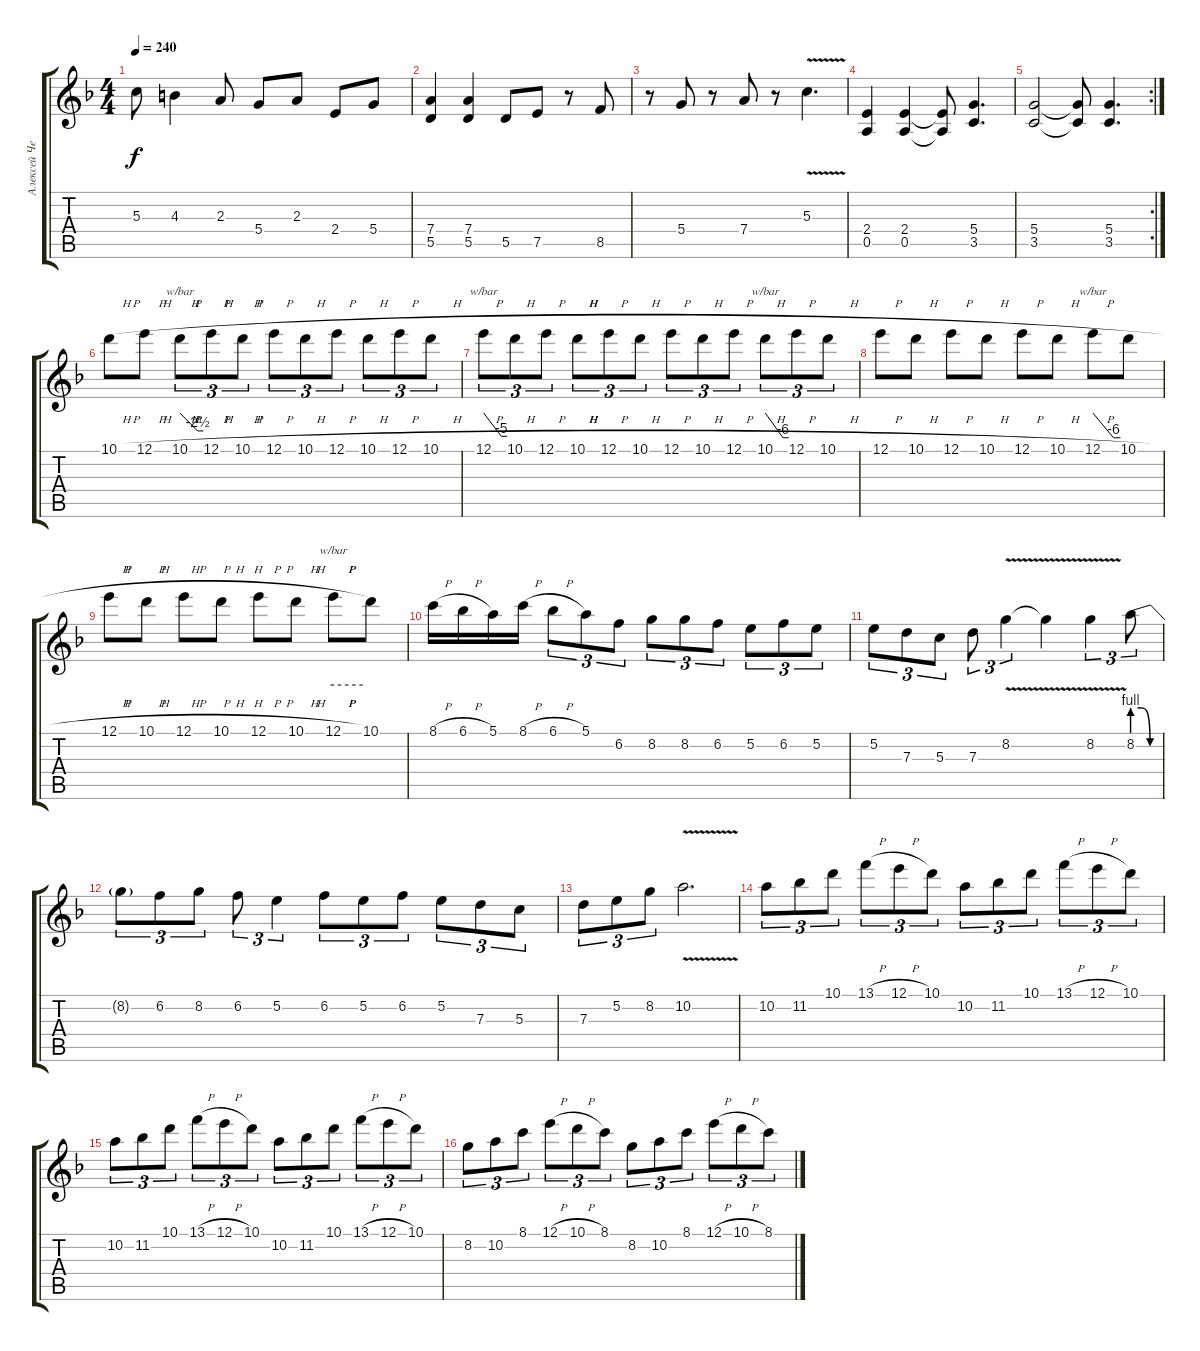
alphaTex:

\track ("Алексей Чернышёв" "Алексей Че") {instrument distortionguitar}
\staff {score tabs}
\tuning (E4 B3 G3 D3 A2 E2) {hide}
\ts (4 4)
\tempo 240
\clef g2
\ks f
5.3{t}.8{dy f} 4.3.4 2.3.8 5.4.8 2.3.8 2.4.8 5.4.8 |
(7.4 5.5).4 (7.4 5.5).4 5.5.8 7.5.8 r.8 8.5.8 |
r.8 5.4.8 r.8 7.4.8 r.8 5.3{v}.4{d} |
(2.4 0.5).4 (2.4 0.5).4 (2.4{t} 0.5{t}).8 (5.4 3.5).4{d} |
\rc 2
(5.4 3.5).2 (5.4{t} 3.5{t}).8 (5.4 3.5).4{d} |
10.1{h}.8 12.1{h}.8 10.1{h}.8{tu (3 2) tbe (custom default 0 0 45 -10 60 -10)} 12.1{h}.8{tu (3 2)} 10.1{h}.8{tu (3 2)} 12.1{h}.8{tu (3 2)} 10.1{h}.8{tu (3 2)} 12.1{h}.8{tu (3 2)} 10.1{h}.8{tu (3 2)} 12.1{h}.8{tu (3 2)} 10.1{h}.8{tu (3 2)} |
12.1{h}.8{tu (3 2) tbe (custom default 0 0 45 -20 60 -20)} 10.1{h}.8{tu (3 2)} 12.1{h}.8{tu (3 2)} 10.1{h}.8{tu (3 2)} 12.1{h}.8{tu (3 2)} 10.1{h}.8{tu (3 2)} 12.1{h}.8{tu (3 2)} 10.1{h}.8{tu (3 2)} 12.1{h}.8{tu (3 2)} 10.1{h}.8{tu (3 2) tbe (custom default 0 0 45 -24 60 -24)} 12.1{h}.8{tu (3 2)} 10.1{h}.8{tu (3 2)} |
12.1{h}.8 10.1{h}.8 12.1{h}.8 10.1{h}.8 12.1{h}.8 10.1{h}.8 12.1{h}.8{tbe (custom default 0 0 45 -24 60 -24)} 10.1{h}.8 |
12.1{h}.8 10.1{h}.8 12.1{h}.8 10.1{h}.8 12.1{h}.8 10.1{h}.8 12.1{h}.8{tbe (hold default 0 0 60 0)} 10.1.8 |
8.1{h}.16 6.1{h}.16 5.1.16 8.1{h}.16 6.1{h}.8{tu (3 2)} 5.1.8{tu (3 2)} 6.2.8{tu (3 2)} 8.2.8{tu (3 2)} 8.2.8{tu (3 2)} 6.2.8{tu (3 2)} 5.2.8{tu (3 2)} 6.2.8{tu (3 2)} 5.2.8{tu (3 2)} |
5.2.8{tu (3 2)} 7.3.8{tu (3 2)} 5.3.8{tu (3 2)} 7.3.8{tu (3 2)} 8.2{v}.4{tu (3 2)} 8.2{v t}.4 8.2{v}.4{tu (3 2)} 8.2{be (custom 0 4 20 4 40 0 60 0)}.8{tu (3 2)} |
8.2{t}.8{tu (3 2)} 6.2.8{tu (3 2)} 8.2.8{tu (3 2)} 6.2.8{tu (3 2)} 5.2.4{tu (3 2)} 6.2.8{tu (3 2)} 5.2.8{tu (3 2)} 6.2.8{tu (3 2)} 5.2.8{tu (3 2)} 7.3.8{tu (3 2)} 5.3.8{tu (3 2)} |
7.3.8{tu (3 2)} 5.2.8{tu (3 2)} 8.2.8{tu (3 2)} 10.2{v}.2{d} |
10.2.8{tu (3 2)} 11.2.8{tu (3 2)} 10.1.8{tu (3 2)} 13.1{h}.8{tu (3 2)} 12.1{h}.8{tu (3 2)} 10.1.8{tu (3 2)} 10.2.8{tu (3 2)} 11.2.8{tu (3 2)} 10.1.8{tu (3 2)} 13.1{h}.8{tu (3 2)} 12.1{h}.8{tu (3 2)} 10.1.8{tu (3 2)} |
10.2.8{tu (3 2)} 11.2.8{tu (3 2)} 10.1.8{tu (3 2)} 13.1{h}.8{tu (3 2)} 12.1{h}.8{tu (3 2)} 10.1.8{tu (3 2)} 10.2.8{tu (3 2)} 11.2.8{tu (3 2)} 10.1.8{tu (3 2)} 13.1{h}.8{tu (3 2)} 12.1{h}.8{tu (3 2)} 10.1.8{tu (3 2)} |
8.2.8{tu (3 2)} 10.2.8{tu (3 2)} 8.1.8{tu (3 2)} 12.1{h}.8{tu (3 2)} 10.1{h}.8{tu (3 2)} 8.1.8{tu (3 2)} 8.2.8{tu (3 2)} 10.2.8{tu (3 2)} 8.1.8{tu (3 2)} 12.1{h}.8{tu (3 2)} 10.1{h}.8{tu (3 2)} 8.1.8{tu (3 2)}
